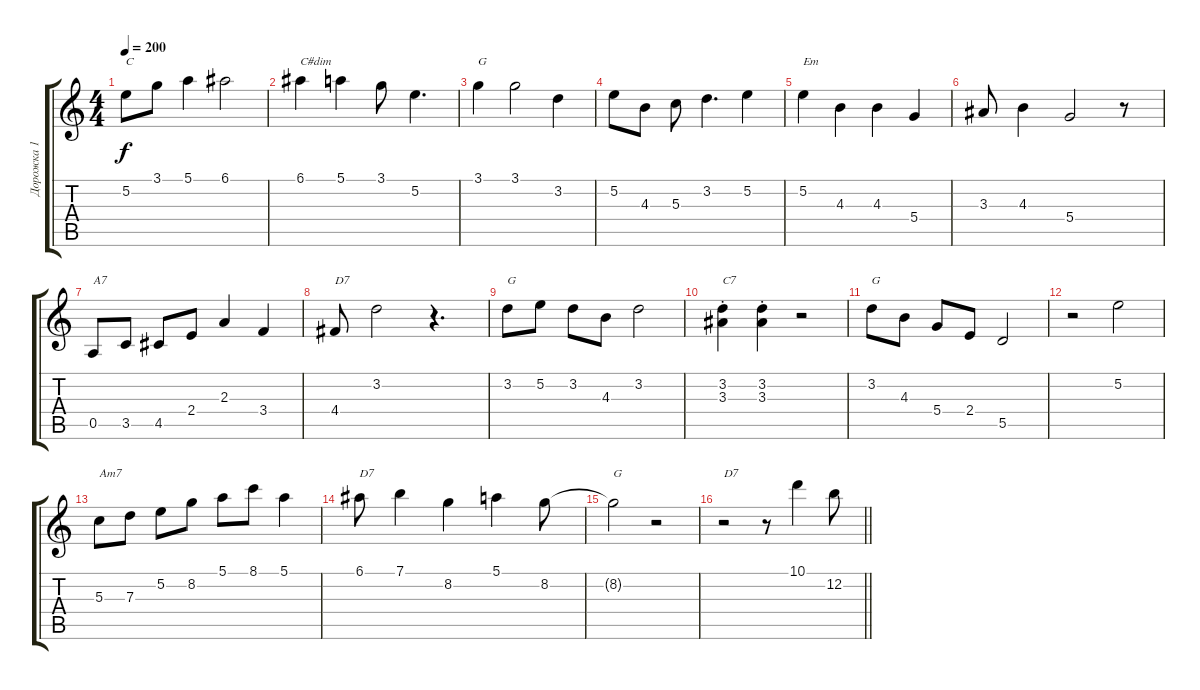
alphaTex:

\track ("Дорожка 1" "Дорожка 1") {instrument acousticguitarsteel}
\staff {score tabs}
\tuning (E4 B3 G3 D3 A2 E2) {hide}
\ts (4 4)
\tempo 200
\clef g2
\ks c
5.2.8{txt "C" dy f} 3.1.8 5.1.4 6.1.2 |
6.1.4{txt "C#dim"} 5.1.4 3.1.8 5.2.4{d} |
3.1.4{txt "G"} 3.1.2 3.2.4 |
5.2.8 4.3.8 5.3.8 3.2.4{d} 5.2.4 |
5.2.4{txt "Em"} 4.3.4 4.3.4 5.4.4 |
3.3.8 4.3.4 5.4.2 r.8 |
0.5.8{txt "A7"} 3.5.8 4.5.8 2.4.8 2.3.4 3.4.4 |
4.4.8{txt "D7"} 3.2.2 r.4{d} |
3.2.8{txt "G"} 5.2.8 3.2.8 4.3.8 3.2.2 |
(3.2{st} 3.3{st}).4{txt "C7"} (3.2{st} 3.3{st}).4 r.2 |
3.2.8{txt "G"} 4.3.8 5.4.8 2.4.8 5.5.2 |
r.2 5.2.2 |
5.3.8{txt "Am7"} 7.3.8 5.2.8 8.2.8 5.1.8 8.1.8 5.1.4 |
6.1.8{txt "D7"} 7.1.4 8.2.4 5.1.4 8.2.8 |
8.2{t}.2{txt "G"} r.2 |
\barLineRight lightlight
r.2{txt "D7"} r.8 10.1.4 12.2.8
